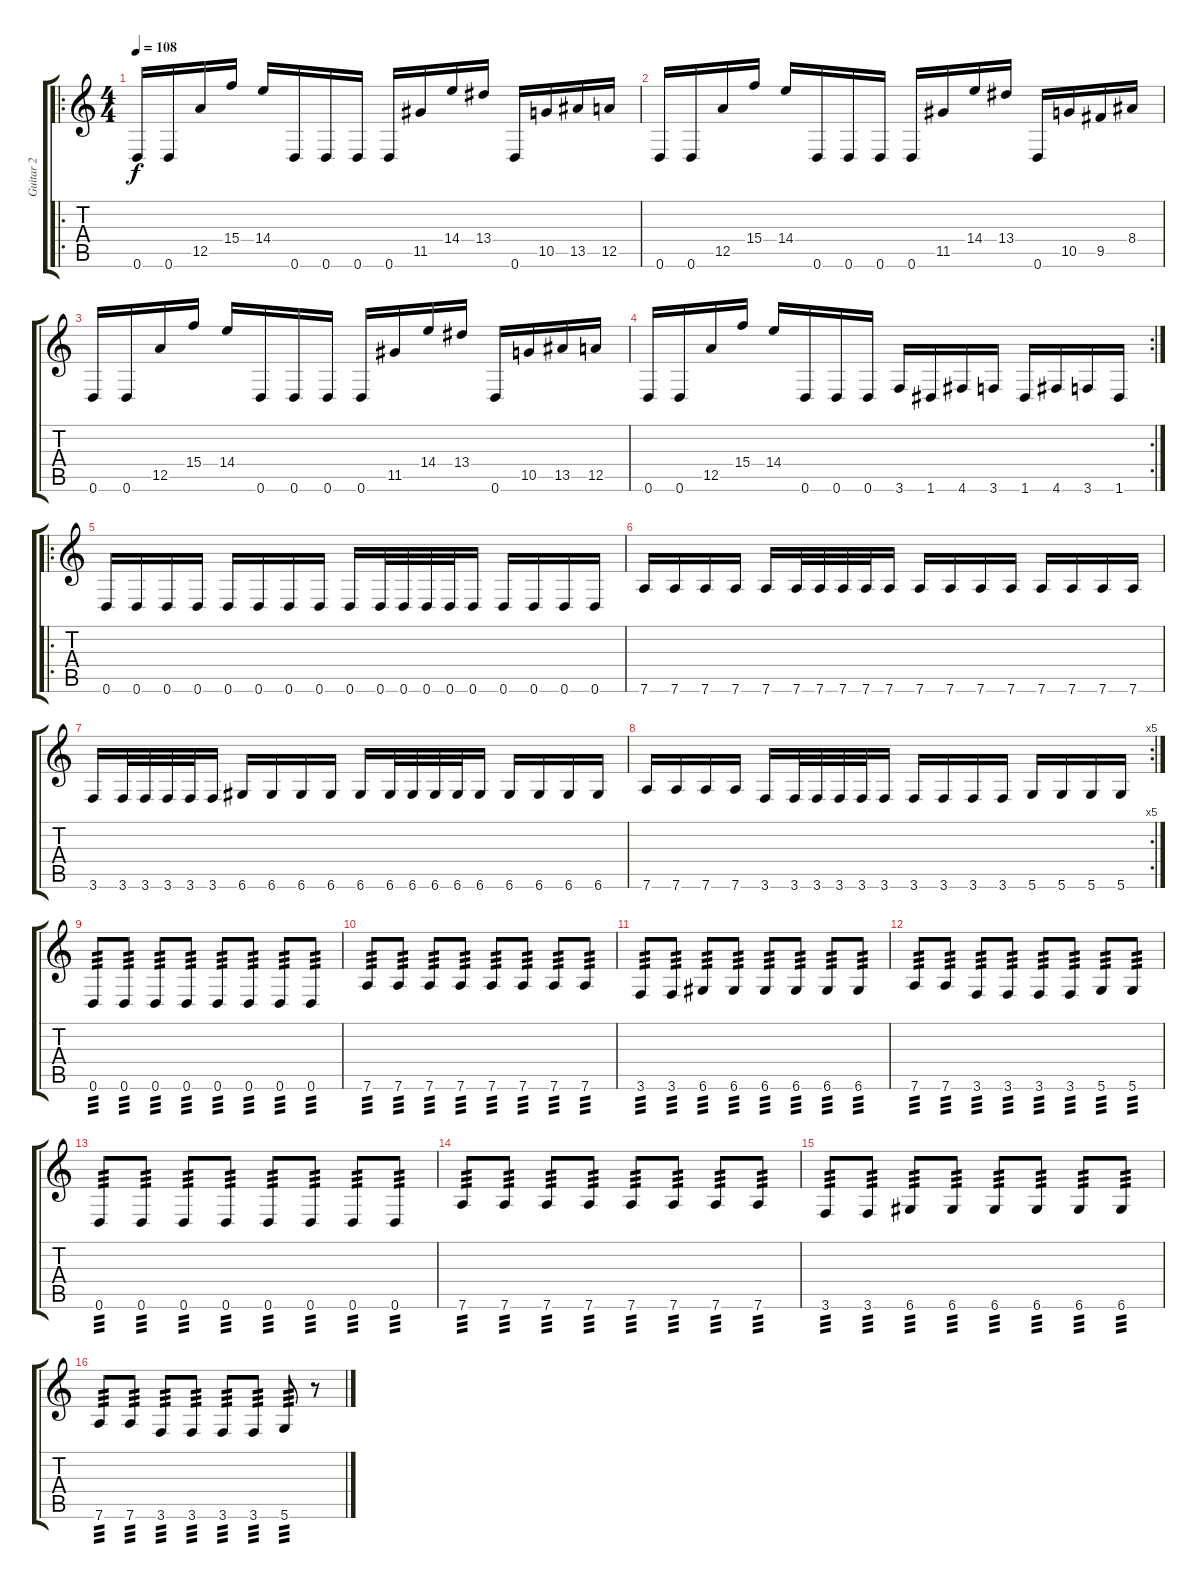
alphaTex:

\track ("Guitar 2" "Guitar 2") {instrument distortionguitar}
\staff {score tabs}
\tuning (E4 B3 G3 D3 A2 D2) {hide}
\ro
\ts (4 4)
\tempo 108
\clef g2
\ks c
0.6.16{dy f} 0.6.16 12.5.16{balance 14} 15.4.16 14.4.16 0.6.16{balance 8} 0.6.16 0.6.16 0.6.16 11.5.16{balance 14} 14.4.16 13.4.16 0.6.16{balance 8} 10.5.16{balance 14} 13.5.16 12.5.16 |
0.6.16{balance 8} 0.6.16 12.5.16{balance 14} 15.4.16 14.4.16 0.6.16{balance 8} 0.6.16 0.6.16 0.6.16 11.5.16{balance 14} 14.4.16 13.4.16 0.6.16{balance 8} 10.5.16{balance 14} 9.5.16 8.4.16 |
0.6.16{balance 8} 0.6.16 12.5.16{balance 14} 15.4.16 14.4.16 0.6.16{balance 8} 0.6.16 0.6.16 0.6.16 11.5.16{balance 14} 14.4.16 13.4.16 0.6.16{balance 8} 10.5.16{balance 14} 13.5.16 12.5.16 |
\rc 2
0.6.16{balance 8} 0.6.16 12.5.16{balance 14} 15.4.16 14.4.16 0.6.16{balance 8} 0.6.16 0.6.16 3.6.16 1.6.16 4.6.16 3.6.16 1.6.16 4.6.16 3.6.16 1.6.16 |
\ro
0.6.16 0.6.16 0.6.16 0.6.16 0.6.16 0.6.16 0.6.16 0.6.16 0.6.16 0.6.32 0.6.32 0.6.32 0.6.32 0.6.16 0.6.16 0.6.16 0.6.16 0.6.16 |
7.6.16 7.6.16 7.6.16 7.6.16 7.6.16 7.6.32 7.6.32 7.6.32 7.6.32 7.6.16 7.6.16 7.6.16 7.6.16 7.6.16 7.6.16 7.6.16 7.6.16 7.6.16 |
3.6.16 3.6.32 3.6.32 3.6.32 3.6.32 3.6.16 6.6.16 6.6.16 6.6.16 6.6.16 6.6.16 6.6.32 6.6.32 6.6.32 6.6.32 6.6.16 6.6.16 6.6.16 6.6.16 6.6.16 |
\rc 5
7.6.16 7.6.16 7.6.16 7.6.16 3.6.16 3.6.32 3.6.32 3.6.32 3.6.32 3.6.16 3.6.16 3.6.16 3.6.16 3.6.16 5.6.16 5.6.16 5.6.16 5.6.16 |
0.6.8{tp 3} 0.6.8{tp 3} 0.6.8{tp 3} 0.6.8{tp 3} 0.6.8{tp 3} 0.6.8{tp 3} 0.6.8{tp 3} 0.6.8{tp 3} |
7.6.8{tp 3} 7.6.8{tp 3} 7.6.8{tp 3} 7.6.8{tp 3} 7.6.8{tp 3} 7.6.8{tp 3} 7.6.8{tp 3} 7.6.8{tp 3} |
3.6.8{tp 3} 3.6.8{tp 3} 6.6.8{tp 3} 6.6.8{tp 3} 6.6.8{tp 3} 6.6.8{tp 3} 6.6.8{tp 3} 6.6.8{tp 3} |
7.6.8{tp 3} 7.6.8{tp 3} 3.6.8{tp 3} 3.6.8{tp 3} 3.6.8{tp 3} 3.6.8{tp 3} 5.6.8{tp 3} 5.6.8{tp 3} |
0.6.8{tp 3} 0.6.8{tp 3} 0.6.8{tp 3} 0.6.8{tp 3} 0.6.8{tp 3} 0.6.8{tp 3} 0.6.8{tp 3} 0.6.8{tp 3} |
7.6.8{tp 3} 7.6.8{tp 3} 7.6.8{tp 3} 7.6.8{tp 3} 7.6.8{tp 3} 7.6.8{tp 3} 7.6.8{tp 3} 7.6.8{tp 3} |
3.6.8{tp 3} 3.6.8{tp 3} 6.6.8{tp 3} 6.6.8{tp 3} 6.6.8{tp 3} 6.6.8{tp 3} 6.6.8{tp 3} 6.6.8{tp 3} |
7.6.8{tp 3} 7.6.8{tp 3} 3.6.8{tp 3} 3.6.8{tp 3} 3.6.8{tp 3} 3.6.8{tp 3} 5.6.8{tp 3} r.8
